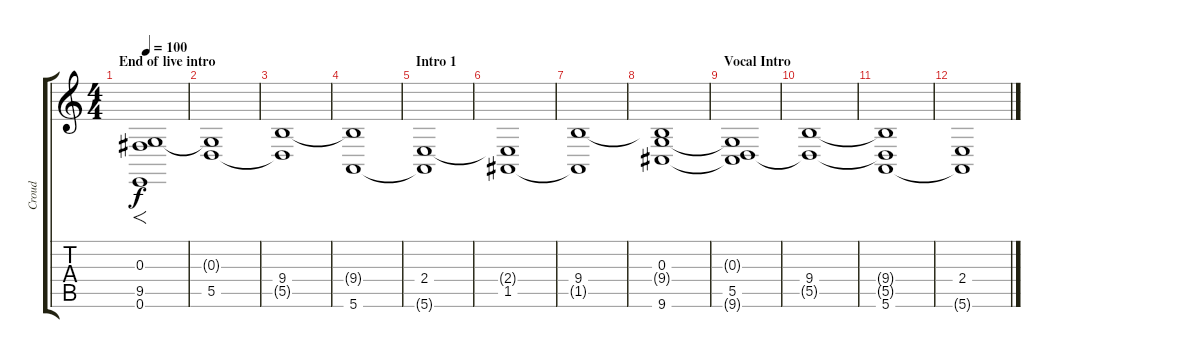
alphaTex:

\track ("Croud" "Croud") {instrument applause}
\staff {score tabs}
\tuning (E4 B3 G3 D3 A2 E2) {hide}
\ts (4 4)
\section ("" "End of live intro")
\tempo 100
\clef g2
\ks c
(0.3 9.5 0.6).1{f dy f instrument applause} |
(0.3{t} 5.5).1 |
(9.4 5.5{t}).1 |
(9.4{t} 5.6).1 |
\section ("" "Intro 1")
(2.4 5.6{t}).1 |
(2.4{t} 1.5).1 |
(9.4 1.5{t}).1 |
(0.3 9.4{t} 9.6).1 |
\section ("" "Vocal Intro")
(0.3{t} 5.5 9.6{t}).1{volume 7} |
(9.4 5.5{t}).1{volume 5} |
(9.4{t} 5.5{t} 5.6).1{volume 3} |
(2.4 5.6{t}).1{volume 0}
